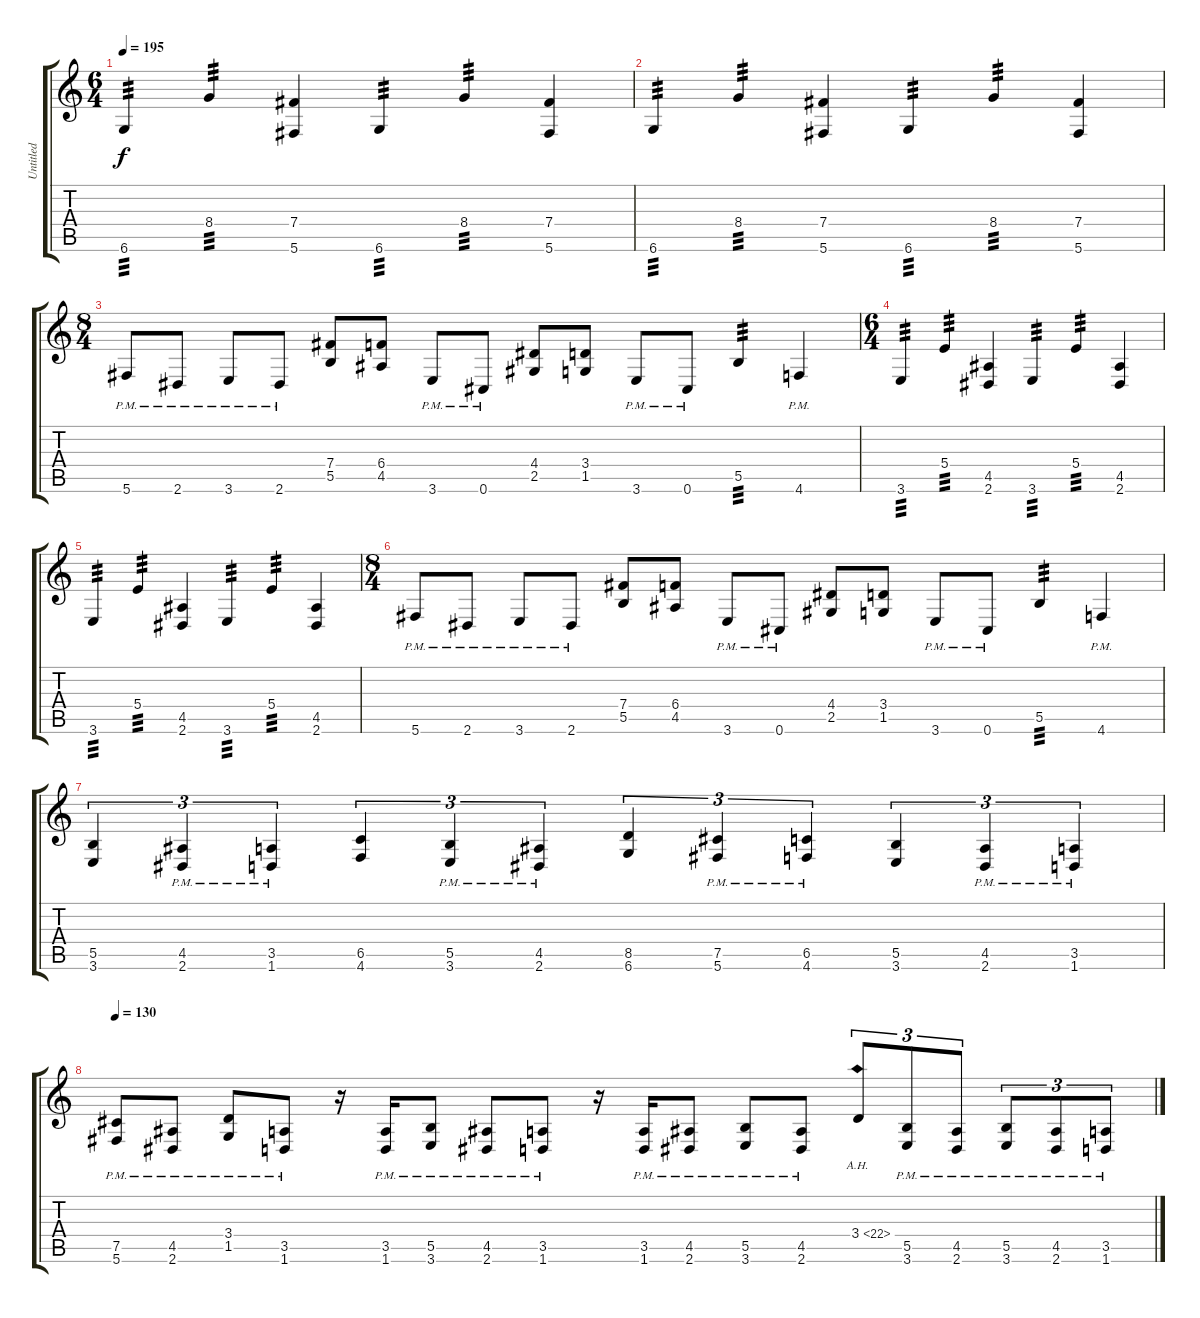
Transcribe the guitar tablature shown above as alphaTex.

\track ("Untitled" "Untitled") {instrument distortionguitar}
\staff {score tabs}
\tuning (Db4 Ab3 E3 B2 Gb2 Db2) {hide}
\ts (6 4)
\tempo 195
\clef g2
\ks c
6.6.4{tp 3 dy f} 8.4.4{tp 3} (7.4 5.6).4 6.6.4{tp 3} 8.4.4{tp 3} (7.4 5.6).4 |
6.6.4{tp 3} 8.4.4{tp 3} (7.4 5.6).4 6.6.4{tp 3} 8.4.4{tp 3} (7.4 5.6).4 |
\ts (8 4)
5.6{pm}.8 2.6{pm}.8 3.6{pm}.8 2.6{pm}.8 (7.4 5.5).8 (6.4 4.5).8 3.6{pm}.8 0.6{pm}.8 (4.4 2.5).8 (3.4 1.5).8 3.6{pm}.8 0.6{pm}.8 5.5.4{tp 3} 4.6{pm}.4 |
\ts (6 4)
3.6.4{tp 3} 5.4.4{tp 3} (4.5 2.6).4 3.6.4{tp 3} 5.4.4{tp 3} (4.5 2.6).4 |
3.6.4{tp 3} 5.4.4{tp 3} (4.5 2.6).4 3.6.4{tp 3} 5.4.4{tp 3} (4.5 2.6).4 |
\ts (8 4)
5.6{pm}.8 2.6{pm}.8 3.6{pm}.8 2.6{pm}.8 (7.4 5.5).8 (6.4 4.5).8 3.6{pm}.8 0.6{pm}.8 (4.4 2.5).8 (3.4 1.5).8 3.6{pm}.8 0.6{pm}.8 5.5.4{tp 3} 4.6{pm}.4 |
(5.5 3.6).4{tu (3 2)} (4.5{pm} 2.6{pm}).4{tu (3 2)} (3.5{pm} 1.6{pm}).4{tu (3 2)} (6.5 4.6).4{tu (3 2)} (5.5{pm} 3.6{pm}).4{tu (3 2)} (4.5{pm} 2.6{pm}).4{tu (3 2)} (8.5 6.6).4{tu (3 2)} (7.5{pm} 5.6{pm}).4{tu (3 2)} (6.5{pm} 4.6{pm}).4{tu (3 2)} (5.5 3.6).4{tu (3 2)} (4.5{pm} 2.6{pm}).4{tu (3 2)} (3.5{pm} 1.6{pm}).4{tu (3 2)} |
\tempo 130
(7.5{pm} 5.6{pm}).8 (4.5{pm} 2.6{pm}).8 (3.4{pm} 1.5{pm}).8 (3.5{pm} 1.6{pm}).8 r.16 (3.5{pm} 1.6{pm}).16 (5.5{pm} 3.6{pm}).8 (4.5{pm} 2.6{pm}).8 (3.5{pm} 1.6{pm}).8 r.16 (3.5{pm} 1.6{pm}).16 (4.5{pm} 2.6{pm}).8 (5.5{pm} 3.6{pm}).8 (4.5{pm} 2.6{pm}).8 3.4{ah 19}.8{tu (3 2)} (5.5{pm} 3.6{pm}).8{tu (3 2)} (4.5{pm} 2.6{pm}).8{tu (3 2)} (5.5{pm} 3.6{pm}).8{tu (3 2)} (4.5{pm} 2.6{pm}).8{tu (3 2)} (3.5{pm} 1.6{pm}).8{tu (3 2)}
